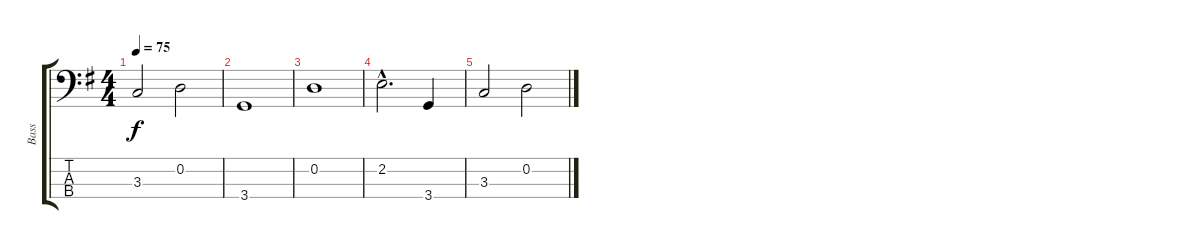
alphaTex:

\track ("Bass" "Bass") {instrument electricbassfinger}
\staff {score tabs}
\tuning (G2 D2 A1 E1) {hide}
\ts (4 4)
\tempo 75
\clef f4
\ks g
3.3.2{dy f} 0.2.2 |
3.4.1 |
0.2.1 |
2.2{hac}.2{d} 3.4.4 |
3.3.2 0.2.2
